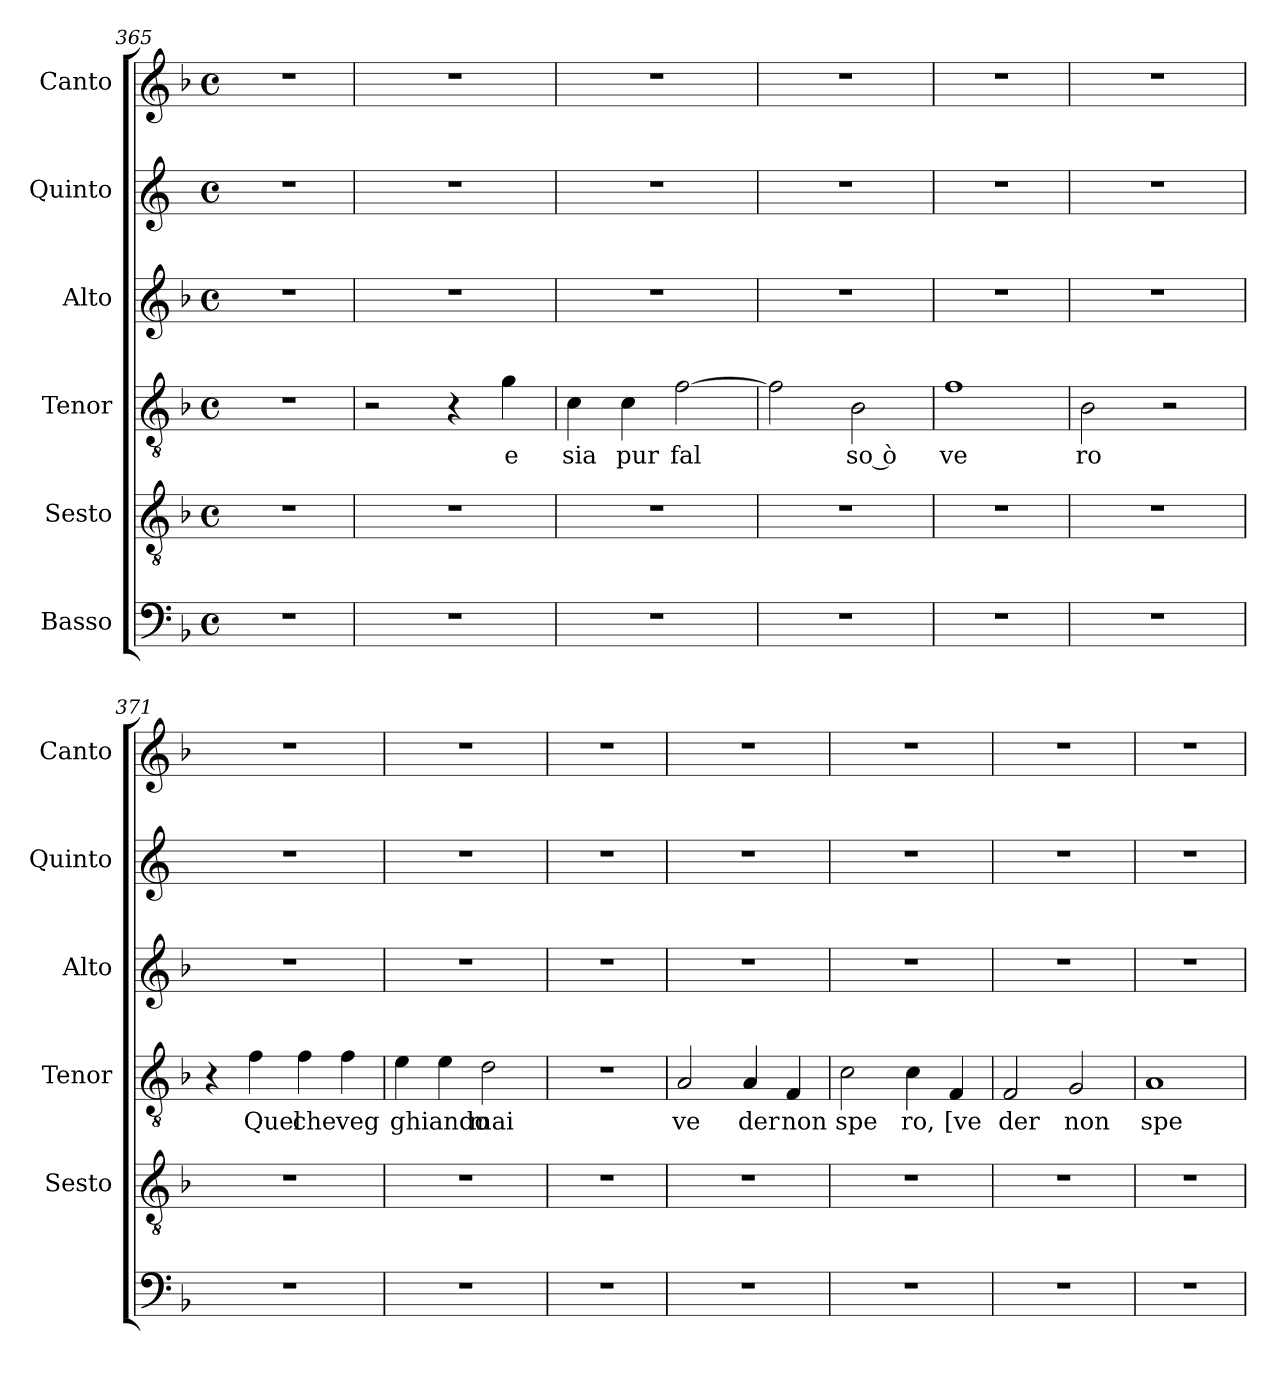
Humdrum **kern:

**kern	**kern	**kern	**text	**kern	**kern	**kern
*part6	*part5	*part4	*part4	*part3	*part2	*part1
*staff6	*staff5	*staff4	*staff4	*staff3	*staff2	*staff1
*I"Basso	*I"Sesto	*I"Tenor	*	*I"Alto	*I"Quinto	*I"Canto
*	*I'Sesto	*I'Tenor	*	*I'Alto	*I'Quinto	*I'Canto
*clefF4	*clefGv2	*clefGv2	*	*clefG2	*clefG2	*clefG2
*k[b-]	*k[b-]	*k[b-]	*	*k[b-]	*k[]	*k[b-]
*F:	*F:	*F:	*	*F:	*C:	*F:
*M4/4	*M4/4	*M4/4	*	*M4/4	*M4/4	*M4/4
*met(c)	*met(c)	*met(c)	*	*met(c)	*met(c)	*met(c)
=365	=365	=365	=365	=365	=365	=365
1r	1r	1r	.	1r	1r	1r
=366	=366	=366	=366	=366	=366	=366
1r	1r	2r	.	1r	1r	1r
.	.	4r	.	.	.	.
!	!	!	!LO:LY:b:cj	!	!	!
.	.	4g\	e	.	.	.
=367	=367	=367	=367	=367	=367	=367
!	!	!	!LO:LY:b:cj	!	!	!
1r	1r	4c\	sia	1r	1r	1r
!	!	!	!LO:LY:b:cj	!	!	!
.	.	4c\	pur	.	.	.
!	!	!	!LO:LY:b	!	!	!
.	.	[>2f\	fal	.	.	.
=368	=368	=368	=368	=368	=368	=368
1r	1r	2f\]	.	1r	1r	1r
!	!	!	!LO:LY:b:rj	!	!	!
.	.	2B-\	so ò	.	.	.
=369	=369	=369	=369	=369	=369	=369
!	!	!	!LO:LY:b:cj	!	!	!
1r	1r	1f	ve	1r	1r	1r
=370	=370	=370	=370	=370	=370	=370
!	!	!	!LO:LY:b:cj	!	!	!
1r	1r	2B-\	ro	1r	1r	1r
.	.	2r	.	.	.	.
!!LO:LB:g=z
=371	=371	=371	=371	=371	=371	=371
1r	1r	4r	.	1r	1r	1r
!	!	!	!LO:LY:b:cj	!	!	!
.	.	4f\	Quel	.	.	.
!	!	!	!LO:LY:b:cj	!	!	!
.	.	4f\	che	.	.	.
!	!	!	!LO:LY:b:cj	!	!	!
.	.	4f\	veg	.	.	.
=372	=372	=372	=372	=372	=372	=372
!	!	!	!LO:LY:b:cj	!	!	!
1r	1r	4e\	ghiando	1r	1r	1r
.	.	4e\	.	.	.	.
!	!	!	!LO:LY:b:cj	!	!	!
.	.	2d\	mai	.	.	.
=373	=373	=373	=373	=373	=373	=373
1r	1r	1r	.	1r	1r	1r
=374	=374	=374	=374	=374	=374	=374
!	!	!	!LO:LY:b:cj	!	!	!
1r	1r	2A/	ve	1r	1r	1r
!	!	!	!LO:LY:b:cj	!	!	!
.	.	4A/	der	.	.	.
!	!	!	!LO:LY:b:cj	!	!	!
.	.	4F/	non	.	.	.
=375	=375	=375	=375	=375	=375	=375
!	!	!	!LO:LY:b:cj	!	!	!
1r	1r	2c\	spe	1r	1r	1r
!	!	!	!LO:LY:b:cj	!	!	!
.	.	4c\	ro,	.	.	.
!	!	!	!LO:LY:b:cj	!	!	!
.	.	4F/	[ve	.	.	.
=376	=376	=376	=376	=376	=376	=376
!	!	!	!LO:LY:b:cj	!	!	!
1r	1r	2F/	der	1r	1r	1r
!	!	!	!LO:LY:b:cj	!	!	!
.	.	2G/	non	.	.	.
=377	=377	=377	=377	=377	=377	=377
!	!	!	!LO:LY:b:cj	!	!	!
1r	1r	1A	spe	1r	1r	1r
=	=	=	=	=	=	=
*-	*-	*-	*-	*-	*-	*-
